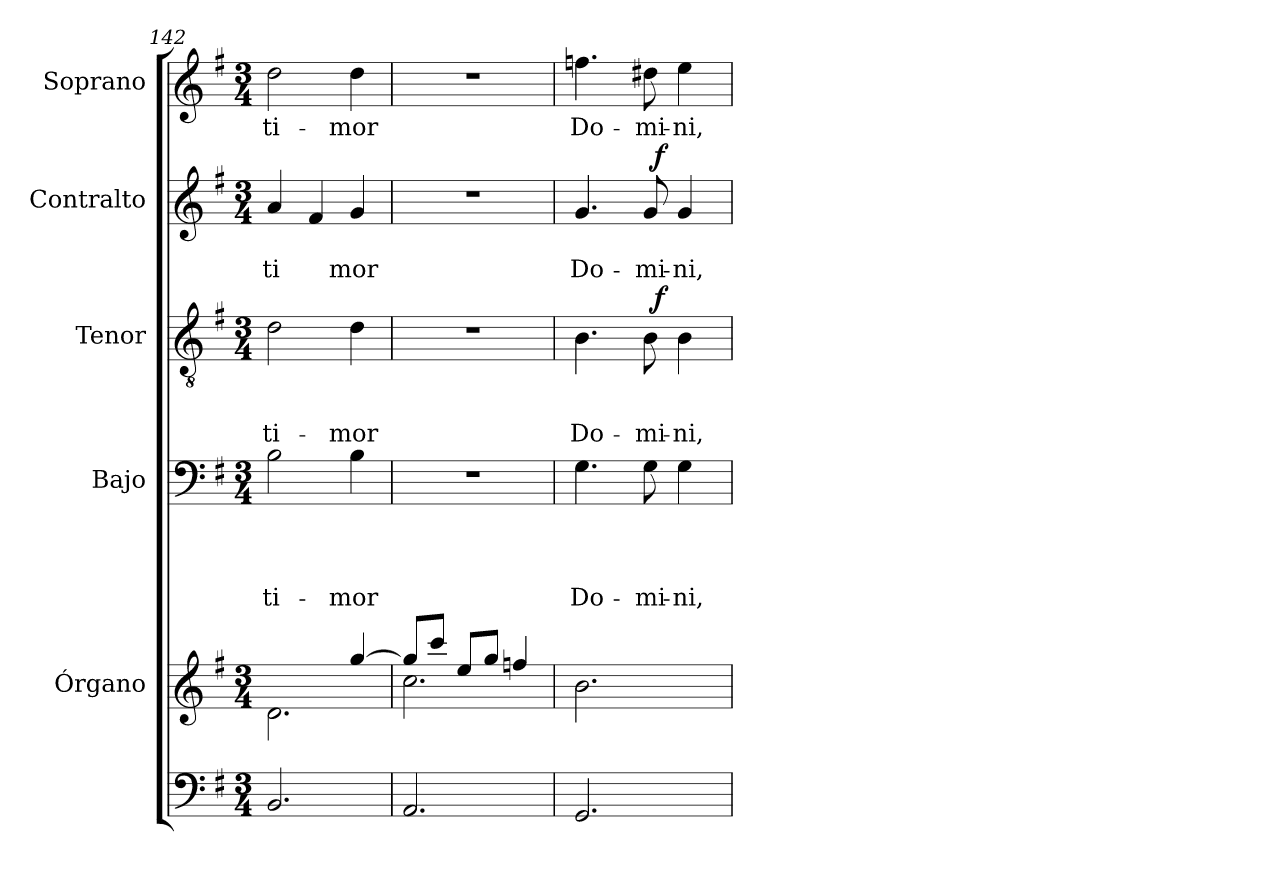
**kern	**kern	**kern	**text	**text	**text	**text	**kern	**text	**text	**text	**dynam	**kern	**text	**text	**dynam	**kern	**text
*part6	*part5	*part4	*part4	*part4	*part4	*part4	*part3	*part3	*part3	*part3	*part3	*part2	*part2	*part2	*part2	*part1	*part1
*staff6	*staff5	*staff4	*staff4	*staff4	*staff4	*staff4	*staff3	*staff3	*staff3	*staff3	*staff3	*staff2	*staff2	*staff2	*staff2	*staff1	*staff1
*	*I"Órgano	*I"Bajo	*	*	*	*	*I"Tenor	*	*	*	*	*I"Contralto	*	*	*	*I"Soprano	*
*clefF4	*clefG2	*clefF4	*	*	*	*	*clefGv2	*	*	*	*	*clefG2	*	*	*	*clefG2	*
*k[f#]	*k[f#]	*k[f#]	*	*	*	*	*k[f#]	*	*	*	*	*k[f#]	*	*	*	*k[f#]	*
*G:	*G:	*G:	*	*	*	*	*G:	*	*	*	*	*G:	*	*	*	*G:	*
*M3/4	*M3/4	*M3/4	*	*	*	*	*M3/4	*	*	*	*	*M3/4	*	*	*	*M3/4	*
=142	=142	=142	=142	=142	=142	=142	=142	=142	=142	=142	=142	=142	=142	=142	=142	=142	=142
*	*^	*	*	*	*	*	*	*	*	*	*	*	*	*	*	*	*
!	!	!	!	!	!	!	!LO:LY:b	!	!	!	!LO:LY:b	!	!	!	!LO:LY:b	!	!	!LO:LY:b
2.BB/	2ryy	2.d\	2B\	.	.	.	ti-	2d\	.	.	ti-	.	4a/	.	ti	.	2dd\	ti-
.	.	.	.	.	.	.	.	.	.	.	.	.	4f#/	.	.	.	.	.
!	!	!	!	!	!	!	!LO:LY:b	!	!	!	!LO:LY:b	!	!	!	!LO:LY:b	!	!	!LO:LY:b
.	[<4gg/	.	4B\	.	.	.	-mor	4d\	.	.	-mor	.	4g/	.	mor	.	4dd\	-mor
=143	=143	=143	=143	=143	=143	=143	=143	=143	=143	=143	=143	=143	=143	=143	=143	=143	=143	=143
2.AA/	8gg/L]	2.cc\	2.r	.	.	.	.	2.r	.	.	.	.	2.r	.	.	.	2.r	.
.	8ccc/J	.	.	.	.	.	.	.	.	.	.	.	.	.	.	.	.	.
.	8ee/L	.	.	.	.	.	.	.	.	.	.	.	.	.	.	.	.	.
.	8gg/J	.	.	.	.	.	.	.	.	.	.	.	.	.	.	.	.	.
.	4ffn/	.	.	.	.	.	.	.	.	.	.	.	.	.	.	.	.	.
*	*v	*v	*	*	*	*	*	*	*	*	*	*	*	*	*	*	*	*
=144	=144	=144	=144	=144	=144	=144	=144	=144	=144	=144	=144	=144	=144	=144	=144	=144	=144
!	!	!	!	!	!	!LO:LY:b	!	!	!	!LO:LY:b	!	!	!	!LO:LY:b	!	!	!LO:LY:b
*	*	*	*	*	*	*	*^	*	*	*	*	*^	*	*	*	*	*
2.GG/	2.b\	4.G\	.	.	.	Do-	4.B\	4ryy	.	.	Do-	.	4.g/	4ryy	.	Do-	.	4.ffn\	Do-
.	.	.	.	.	.	.	.	8ryy	.	.	.	.	.	8ryy	.	.	.	.	.
!	!	!	!	!	!	!LO:LY:b	!	!	!	!	!LO:LY:b	!	!	!	!	!LO:LY:b	!	!	!LO:LY:b
.	.	8G\	.	.	.	-mi-	8B\	32ryy	.	.	-mi-	.	8g/	32ryy	.	-mi-	.	8dd#X\	-mi-
!	!	!	!	!	!	!	!	!	!	!	!	!LO:DY:a	!	!	!	!	!LO:DY:a	!	!
.	.	.	.	.	.	.	.	4ryy	.	.	.	f	.	4ryy	.	.	f	.	.
!	!	!	!	!	!	!LO:LY:b	!	!	!	!	!LO:LY:b	!	!	!	!	!LO:LY:b	!	!	!LO:LY:b
.	.	4G\	.	.	.	-ni,	4B\	.	.	.	-ni,	.	4g/	.	.	-ni,	.	4ee\	-ni,
.	.	.	.	.	.	.	.	16.ryy	.	.	.	.	.	16.ryy	.	.	.	.	.
*	*	*	*	*	*	*	*v	*v	*	*	*	*	*	*	*	*	*	*	*
*	*	*	*	*	*	*	*	*	*	*	*	*v	*v	*	*	*	*	*
=	=	=	=	=	=	=	=	=	=	=	=	=	=	=	=	=	=
*-	*-	*-	*-	*-	*-	*-	*-	*-	*-	*-	*-	*-	*-	*-	*-	*-	*-
